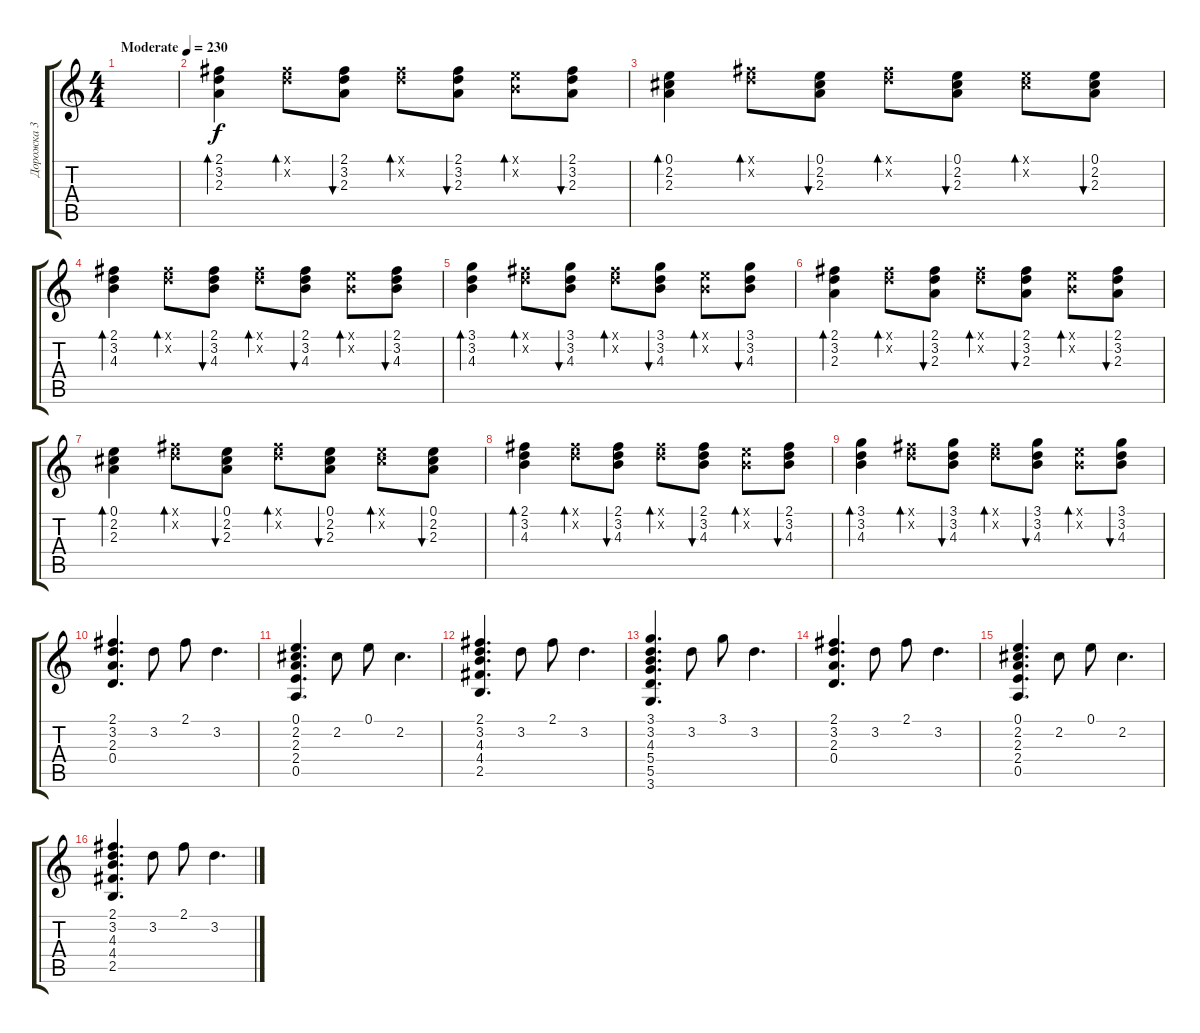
\track ("Дорожка 3" "Дорожка 3") {instrument overdrivenguitar}
\staff {score tabs}
\tuning (E4 B3 G3 D3 A2 E2) {hide}
\ts (4 4)
\tempo (230 "Moderate")
\clef g2
\ks c
|
(2.1 3.2 2.3).4{bd 60 instrument acousticguitarsteel} (2.1{x} 3.2{x}).8{bd 30} (2.1 3.2 2.3).8{bu 60} (2.1{x} 3.2{x}).8{bd 30} (2.1 3.2 2.3).8{bu 60} (0.1{x} 0.2{x}).8{bd 30} (2.1 3.2 2.3).8{bu 30} |
(0.1 2.2 2.3).4{bd 60 instrument acousticguitarsteel} (2.1{x} 3.2{x}).8{bd 30} (0.1 2.2 2.3).8{bu 60} (2.1{x} 3.2{x}).8{bd 30} (0.1 2.2 2.3).8{bu 60} (0.1{x} 2.2{x}).8{bd 30} (0.1 2.2 2.3).8{bu 30} |
(2.1 3.2 4.3).4{bd 60 instrument acousticguitarsteel} (2.1{x} 3.2{x}).8{bd 30} (2.1 3.2 4.3).8{bu 60} (2.1{x} 3.2{x}).8{bd 30} (2.1 3.2 4.3).8{bu 60} (0.1{x} 0.2{x}).8{bd 30} (2.1 3.2 4.3).8{bu 30} |
(3.1 3.2 4.3).4{bd 60 instrument acousticguitarsteel} (2.1{x} 3.2{x}).8{bd 30} (3.1 3.2 4.3).8{bu 60} (2.1{x} 3.2{x}).8{bd 30} (3.1 3.2 4.3).8{bu 60} (0.1{x} 0.2{x}).8{bd 30} (3.1 3.2 4.3).8{bu 30} |
(2.1 3.2 2.3).4{bd 60 instrument acousticguitarsteel} (2.1{x} 3.2{x}).8{bd 30} (2.1 3.2 2.3).8{bu 60} (2.1{x} 3.2{x}).8{bd 30} (2.1 3.2 2.3).8{bu 60} (0.1{x} 0.2{x}).8{bd 30} (2.1 3.2 2.3).8{bu 30} |
(0.1 2.2 2.3).4{bd 60 instrument acousticguitarsteel} (2.1{x} 3.2{x}).8{bd 30} (0.1 2.2 2.3).8{bu 60} (2.1{x} 3.2{x}).8{bd 30} (0.1 2.2 2.3).8{bu 60} (0.1{x} 2.2{x}).8{bd 30} (0.1 2.2 2.3).8{bu 30} |
(2.1 3.2 4.3).4{bd 60 instrument acousticguitarsteel} (2.1{x} 3.2{x}).8{bd 30} (2.1 3.2 4.3).8{bu 60} (2.1{x} 3.2{x}).8{bd 30} (2.1 3.2 4.3).8{bu 60} (0.1{x} 0.2{x}).8{bd 30} (2.1 3.2 4.3).8{bu 30} |
(3.1 3.2 4.3).4{bd 60 instrument acousticguitarsteel} (2.1{x} 3.2{x}).8{bd 30} (3.1 3.2 4.3).8{bu 60} (2.1{x} 3.2{x}).8{bd 30} (3.1 3.2 4.3).8{bu 60} (0.1{x} 0.2{x}).8{bd 30} (3.1 3.2 4.3).8{bu 30} |
(2.1 3.2 2.3 0.4).4{d} 3.2.8 2.1.8 3.2.4{d} |
(0.1 2.2 2.3 2.4 0.5).4{d} 2.2.8 0.1.8 2.2.4{d} |
(2.1 3.2 4.3 4.4 2.5).4{d} 3.2.8 2.1.8 3.2.4{d} |
(3.1 3.2 4.3 5.4 5.5 3.6).4{d} 3.2.8 3.1.8 3.2.4{d} |
(2.1 3.2 2.3 0.4).4{d} 3.2.8 2.1.8 3.2.4{d} |
(0.1 2.2 2.3 2.4 0.5).4{d} 2.2.8 0.1.8 2.2.4{d} |
(2.1 3.2 4.3 4.4 2.5).4{d} 3.2.8 2.1.8 3.2.4{d}
